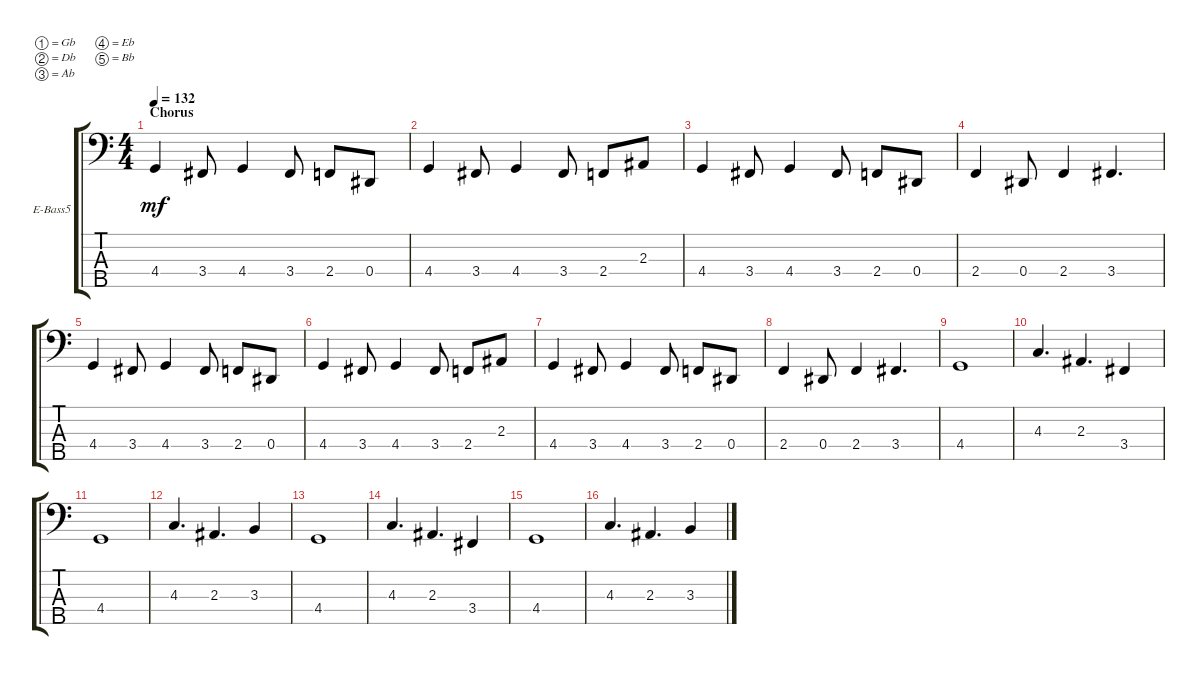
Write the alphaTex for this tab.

\defaultSystemsLayout 4
\bracketExtendMode groupsimilarinstruments
\firstSystemTrackNameOrientation horizontal
\otherSystemsTrackNameOrientation horizontal
\track ("Electric Bass" "E-Bass5") {instrument electricbassfinger}
\staff {score tabs}
\tuning (Gb2 Db2 Ab1 Eb1 Bb0)
\ts (4 4)
\section ("" "Chorus")
\tempo 132
\clef f4
\scale
0.333333
\ks c
4.4.4{dy mf} 3.4.8 4.4.4 3.4.8 2.4.8 0.4.8 |
\scale
0.333333 4.4.4 3.4.8 4.4.4 3.4.8 2.4.8 2.3.8 |
\scale
0.333333 4.4.4 3.4.8 4.4.4 3.4.8 2.4.8 0.4.8 |
\scale
0.333333 2.4.4 0.4.8 2.4.4 3.4.4{d} |
\scale
0.333333 4.4.4 3.4.8 4.4.4 3.4.8 2.4.8 0.4.8 |
\scale
0.333333 4.4.4 3.4.8 4.4.4 3.4.8 2.4.8 2.3.8 |
\scale
0.333333 4.4.4 3.4.8 4.4.4 3.4.8 2.4.8 0.4.8 |
\scale
0.333333 2.4.4 0.4.8 2.4.4 3.4.4{d} |
\scale
0.333333 4.4.1 |
\scale
0.333333 4.3.4{d} 2.3.4{d} 3.4.4 |
\scale
0.333333 4.4.1 |
\scale
0.333333 4.3.4{d} 2.3.4{d} 3.3.4 |
\scale
0.333333 4.4.1 |
\scale
0.333333 4.3.4{d} 2.3.4{d} 3.4.4 |
\scale
0.333333 4.4.1 |
\scale
0.333333 4.3.4{d} 2.3.4{d} 3.3.4
